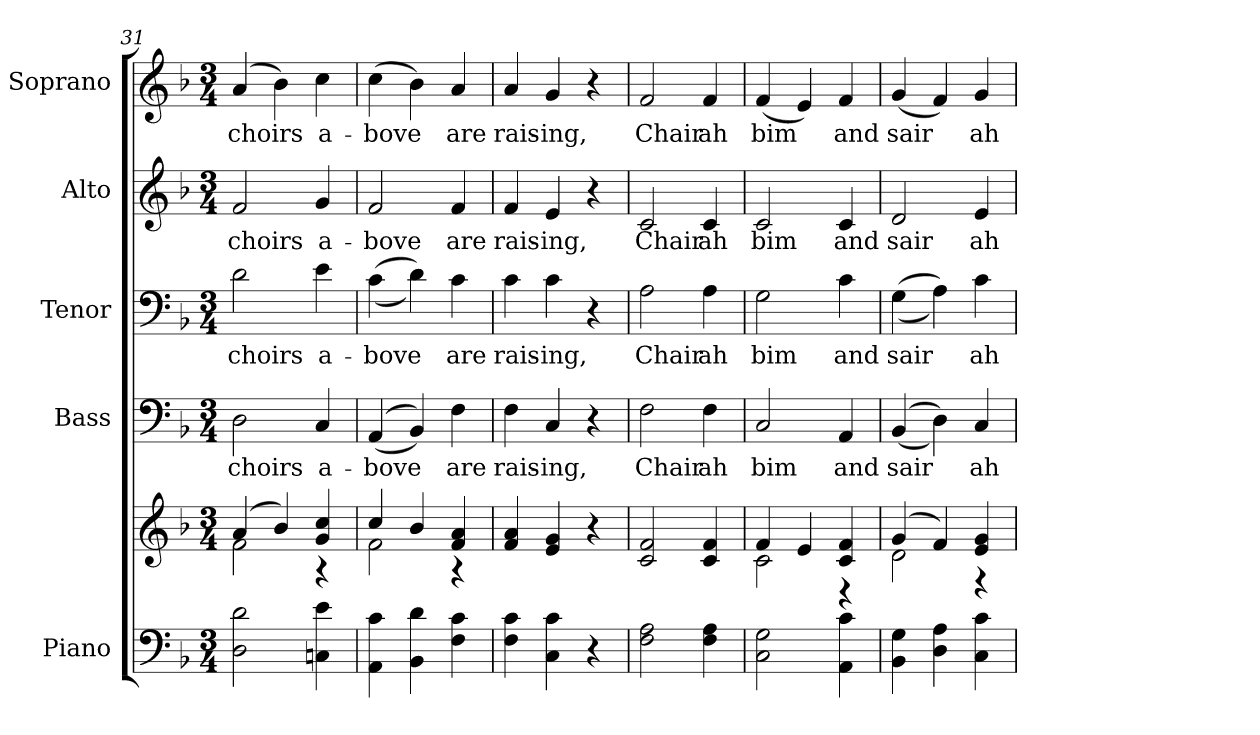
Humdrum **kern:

**kern	**kern	**kern	**text	**kern	**text	**kern	**text	**kern	**text
*part5	*part5	*part4	*part4	*part3	*part3	*part2	*part2	*part1	*part1
*staff6	*staff5	*staff4	*staff4	*staff3	*staff3	*staff2	*staff2	*staff1	*staff1
*I"Piano	*	*I"Bass	*	*I"Tenor	*	*I"Alto	*	*I"Soprano	*
*I'Pno.	*	*I'B.	*	*I'T.	*	*I'A.	*	*I'S.	*
!!LO:PB:g=z
*clefF4	*clefG2	*clefF4	*	*clefF4	*	*clefG2	*	*clefG2	*
*k[b-]	*k[b-]	*k[b-]	*	*k[b-]	*	*k[b-]	*	*k[b-]	*
*F:	*F:	*F:	*	*F:	*	*F:	*	*F:	*
*M3/4	*M3/4	*M3/4	*	*M3/4	*	*M3/4	*	*M3/4	*
=31	=31	=31	=31	=31	=31	=31	=31	=31	=31
*	*^	*	*	*	*	*	*	*	*
!	!	!	!	!LO:LY:b:color=#000000	!	!	!	!	!	!
!	!	!	!	!	!	!LO:LY:b:color=#000000	!	!	!	!
!	!	!	!	!	!	!	!	!LO:LY:b:color=#000000	!	!
!	!	!	!	!	!	!	!	!	!	!LO:LY:b:color=#000000
2Di\ 2di	(4ai/	2fi\	2Di\	choirs	2di\	choirs	2fi/	choirs	(4ai/	choirs
.	4b-i/)	.	.	.	.	.	.	.	4b-i\)	.
!	!	!	!	!LO:LY:b:color=#000000	!	!	!	!	!	!
!	!	!	!	!	!	!LO:LY:b:color=#000000	!	!	!	!
!	!	!	!	!	!	!	!	!LO:LY:b:color=#000000	!	!
!	!	!	!	!	!	!	!	!	!	!LO:LY:b:color=#000000
4Cni\ 4ei	4gi/ 4cci	4r	4Ci/	a-	4ei\	a-	4gi/	a-	4cci\	a-
=32	=32	=32	=32	=32	=32	=32	=32	=32	=32	=32
!	!	!	!	!LO:LY:b:color=#000000	!	!	!	!	!	!
!	!	!	!	!	!	!LO:LY:b:color=#000000	!	!	!	!
!	!	!	!	!	!	!	!	!LO:LY:b:color=#000000	!	!
!	!	!	!	!	!	!	!	!	!	!LO:LY:b:color=#000000
4AAi\ 4ci	4cci/	2fi\	((4AAi/	-bove	((4ci\	-bove	2fi/	-bove	(4cci\	-bove
4BB-i\ 4di	4b-i/	.	4BB-i/))	.	4di\))	.	.	.	4b-i\)	.
!	!	!	!	!LO:LY:b:color=#000000	!	!	!	!	!	!
!	!	!	!	!	!	!LO:LY:b:color=#000000	!	!	!	!
!	!	!	!	!	!	!	!	!LO:LY:b:color=#000000	!	!
!	!	!	!	!	!	!	!	!	!	!LO:LY:b:color=#000000
4Fi\ 4ci	4fi/ 4ai	4r	4Fi\	are	4ci\	are	4fi/	are	4ai/	are
*	*v	*v	*	*	*	*	*	*	*	*
=33	=33	=33	=33	=33	=33	=33	=33	=33	=33
*	*^	*	*	*	*	*	*	*	*
!	!	!	!	!LO:LY:b:color=#000000	!	!	!	!	!	!
*	*v	*v	*	*	*	*	*	*	*	*
*	*^	*	*	*	*	*	*	*	*
!	!	!	!	!	!	!LO:LY:b:color=#000000	!	!	!	!
*	*v	*v	*	*	*	*	*	*	*	*
*	*^	*	*	*	*	*	*	*	*
!	!	!	!	!	!	!	!	!LO:LY:b:color=#000000	!	!
*	*v	*v	*	*	*	*	*	*	*	*
*	*^	*	*	*	*	*	*	*	*
!	!	!	!	!	!	!	!	!	!	!LO:LY:b:color=#000000
*	*v	*v	*	*	*	*	*	*	*	*
4Fi\ 4ci	4fi/ 4ai	4Fi\	rais-	4ci\	rais-	4fi/	rais-	4ai/	rais-
!	!	!	!LO:LY:b:color=#000000	!	!	!	!	!	!
!	!	!	!	!	!LO:LY:b:color=#000000	!	!	!	!
!	!	!	!	!	!	!	!LO:LY:b:color=#000000	!	!
!	!	!	!	!	!	!	!	!	!LO:LY:b:color=#000000
4Ci\ 4ci	4ei/ 4gi	4Ci/	-ing,	4ci\	-ing,	4ei/	-ing,	4gi/	-ing,
4r	4r	4r	.	4r	.	4r	.	4r	.
!!LO:PB:g=z
=34	=34	=34	=34	=34	=34	=34	=34	=34	=34
!	!	!	!LO:LY:b:color=#000000	!	!	!	!	!	!
!	!	!	!	!	!LO:LY:b:color=#000000	!	!	!	!
!	!	!	!	!	!	!	!LO:LY:b:color=#000000	!	!
!	!	!	!	!	!	!	!	!	!LO:LY:b:color=#000000
2Fi\ 2Ai	2ci/ 2fi	2Fi\	Chair	2Ai\	Chair	2ci/	Chair	2fi/	Chair
!	!	!	!LO:LY:b:color=#000000	!	!	!	!	!	!
!	!	!	!	!	!LO:LY:b:color=#000000	!	!	!	!
!	!	!	!	!	!	!	!LO:LY:b:color=#000000	!	!
!	!	!	!	!	!	!	!	!	!LO:LY:b:color=#000000
4Fi\ 4Ai	4ci/ 4fi	4Fi\	ah	4Ai\	ah	4ci/	ah	4fi/	ah
=35	=35	=35	=35	=35	=35	=35	=35	=35	=35
*	*^	*	*	*	*	*	*	*	*
!	!	!	!	!LO:LY:b:color=#000000	!	!	!	!	!	!
!	!	!	!	!	!	!LO:LY:b:color=#000000	!	!	!	!
!	!	!	!	!	!	!	!	!LO:LY:b:color=#000000	!	!
!	!	!	!	!	!	!	!	!	!	!LO:LY:b:color=#000000
2Ci\ 2Gi	4fi/	2ci\	2Ci/	bim	2Gi\	bim	2ci/	bim	(4fi/	bim
.	4ei/	.	.	.	.	.	.	.	4ei/)	.
!	!	!	!	!LO:LY:b:color=#000000	!	!	!	!	!	!
!	!	!	!	!	!	!LO:LY:b:color=#000000	!	!	!	!
!	!	!	!	!	!	!	!	!LO:LY:b:color=#000000	!	!
!	!	!	!	!	!	!	!	!	!	!LO:LY:b:color=#000000
4AAi\ 4ci	4ci/ 4fi	4r	4AAi/	and	4ci\	and	4ci/	and	4fi/	and
=36	=36	=36	=36	=36	=36	=36	=36	=36	=36	=36
!	!	!	!	!LO:LY:b:color=#000000	!	!	!	!	!	!
!	!	!	!	!	!	!LO:LY:b:color=#000000	!	!	!	!
!	!	!	!	!	!	!	!	!LO:LY:b:color=#000000	!	!
!	!	!	!	!	!	!	!	!	!	!LO:LY:b:color=#000000
4BB-i\ 4Gi	(4gi/	2di\	((4BB-i/	sair	((4Gi\	sair	2di/	sair	(4gi/	sair
4Di\ 4Ai	4fi/)	.	4Di\))	.	4Ai\))	.	.	.	4fi/)	.
!	!	!	!	!LO:LY:b:color=#000000	!	!	!	!	!	!
!	!	!	!	!	!	!LO:LY:b:color=#000000	!	!	!	!
!	!	!	!	!	!	!	!	!LO:LY:b:color=#000000	!	!
!	!	!	!	!	!	!	!	!	!	!LO:LY:b:color=#000000
4Ci\ 4ci	4ei/ 4gi	4r	4Ci/	ah	4ci\	ah	4ei/	ah	4gi/	ah
*	*v	*v	*	*	*	*	*	*	*	*
=	=	=	=	=	=	=	=	=	=
*-	*-	*-	*-	*-	*-	*-	*-	*-	*-
